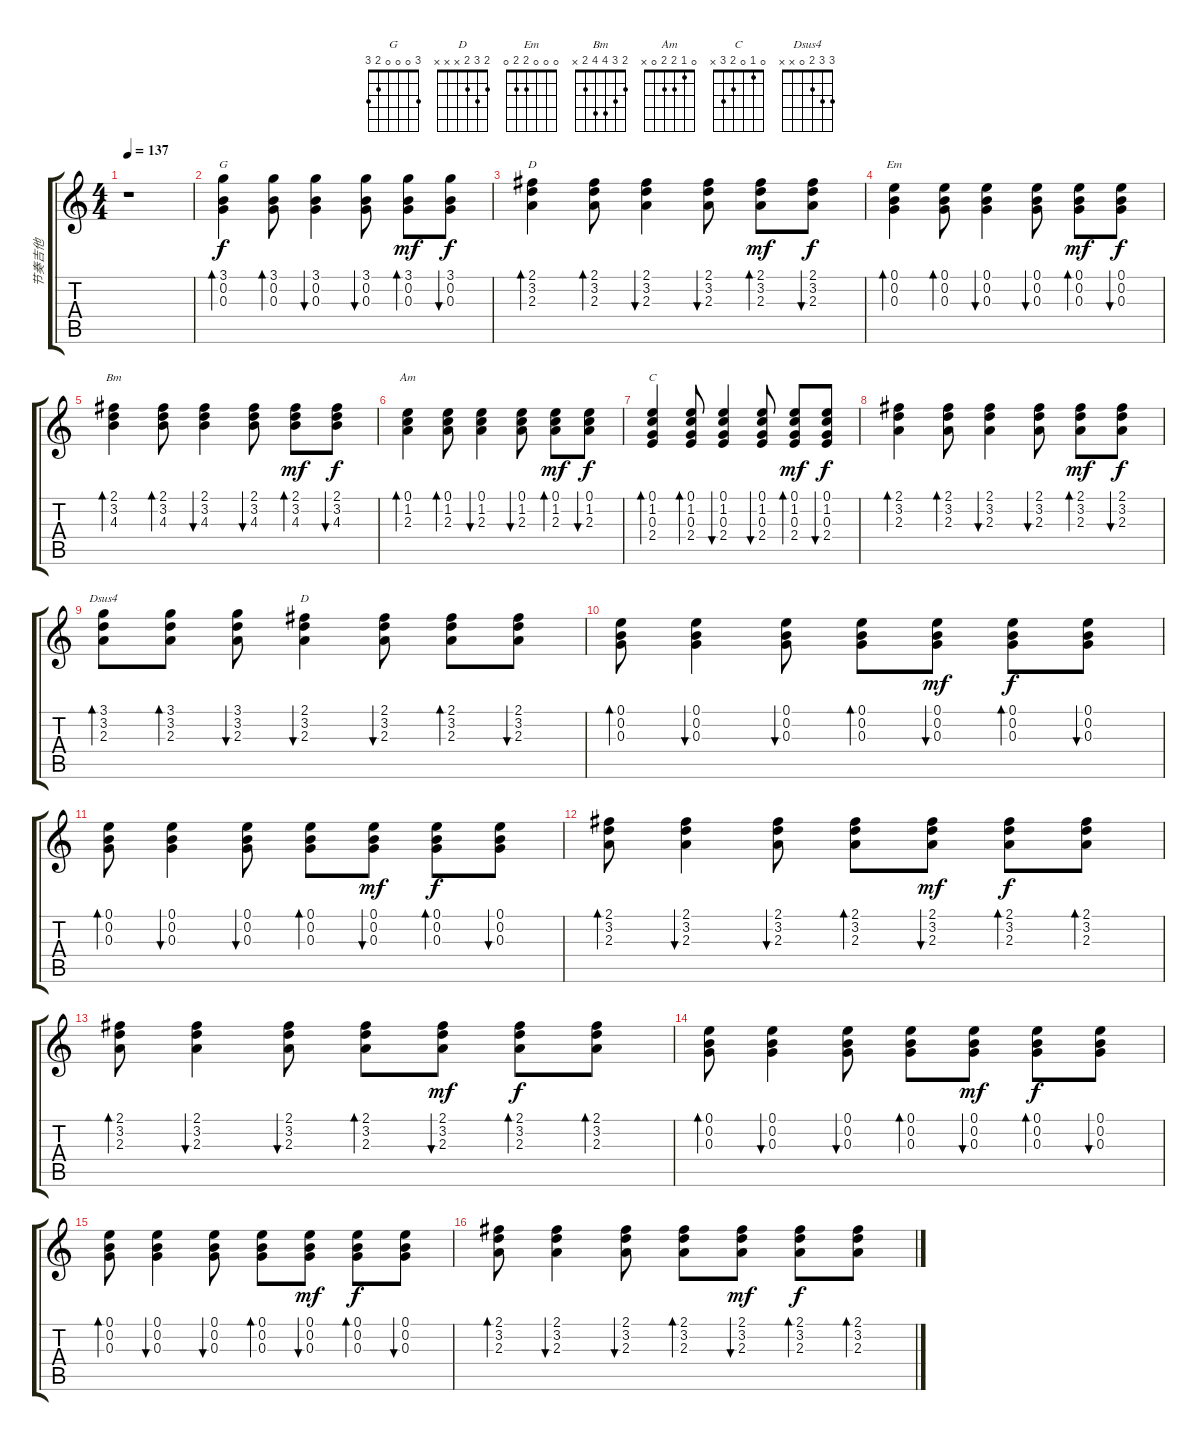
\track ("节奏吉他" "节奏吉他") {instrument acousticguitarsteel}
\staff {score tabs}
\tuning (E4 B3 G3 D3 A2 E2) {hide}
\chord ("G" 3 0 0 0 2 3)
\chord ("D" 2 3 2 0 x x)
\chord ("Em" 0 0 0 2 2 0)
\chord ("Bm" 2 3 4 4 2 x)
\chord ("Am" 0 1 2 2 0 x)
\chord ("C" 0 1 0 2 3 x)
\chord ("Dsus4" 3 3 2 0 x x)
\chord ("D" 2 3 2 x x x)
\ts (4 4)
\tempo 137
\clef g2
\ks c
r.1{dy f} |
(3.1 0.2 0.3).4{bd 60 ch "G"} (3.1 0.2 0.3).8{bd 60} (3.1 0.2 0.3).4{bu 60} (3.1 0.2 0.3).8{bu 60} (3.1 0.2 0.3).8{bd 60 dy mf} (3.1 0.2 0.3).8{bu 60 dy f} |
(2.1 3.2 2.3).4{bd 60 ch "D"} (2.1 3.2 2.3).8{bd 60} (2.1 3.2 2.3).4{bu 60} (2.1 3.2 2.3).8{bu 60} (2.1 3.2 2.3).8{bd 60 dy mf} (2.1 3.2 2.3).8{bu 60 dy f} |
(0.1 0.2 0.3).4{bd 60 ch "Em"} (0.1 0.2 0.3).8{bd 60} (0.1 0.2 0.3).4{bu 60} (0.1 0.2 0.3).8{bu 60} (0.1 0.2 0.3).8{bd 60 dy mf} (0.1 0.2 0.3).8{bu 60 dy f} |
(2.1 3.2 4.3).4{bd 60 ch "Bm"} (2.1 3.2 4.3).8{bd 60} (2.1 3.2 4.3).4{bu 60} (2.1 3.2 4.3).8{bu 60} (2.1 3.2 4.3).8{bd 60 dy mf} (2.1 3.2 4.3).8{bu 60 dy f} |
(0.1 1.2 2.3).4{bd 60 ch "Am"} (0.1 1.2 2.3).8{bd 60} (0.1 1.2 2.3).4{bu 60} (0.1 1.2 2.3).8{bu 60} (0.1 1.2 2.3).8{bd 60 dy mf} (0.1 1.2 2.3).8{bu 60 dy f} |
(0.1 1.2 0.3 2.4).4{bd 60 ch "C"} (0.1 1.2 0.3 2.4).8{bd 60} (0.1 1.2 0.3 2.4).4{bu 60} (0.1 1.2 0.3 2.4).8{bu 60} (0.1 1.2 0.3 2.4).8{bd 60 dy mf} (0.1 1.2 0.3 2.4).8{bu 60 dy f} |
(2.1 3.2 2.3).4{bd 60} (2.1 3.2 2.3).8{bd 60} (2.1 3.2 2.3).4{bu 60} (2.1 3.2 2.3).8{bu 60} (2.1 3.2 2.3).8{bd 60 dy mf} (2.1 3.2 2.3).8{bu 60 dy f} |
(3.1 3.2 2.3).8{bd 60 ch "Dsus4"} (3.1 3.2 2.3).8{bd 60} (3.1 3.2 2.3).8{bu 60} (2.1 3.2 2.3).4{bu 60 ch "D"} (2.1 3.2 2.3).8{bu 60} (2.1 3.2 2.3).8{bd 60} (2.1 3.2 2.3).8{bu 60} |
(0.1 0.2 0.3).8{bd 60} (0.1 0.2 0.3).4{bu 60} (0.1 0.2 0.3).8{bu 60} (0.1 0.2 0.3).8{bd 60} (0.1 0.2 0.3).8{bu 60 dy mf} (0.1 0.2 0.3).8{bd 60 dy f} (0.1 0.2 0.3).8{bu 60} |
(0.1 0.2 0.3).8{bd 60} (0.1 0.2 0.3).4{bu 60} (0.1 0.2 0.3).8{bu 60} (0.1 0.2 0.3).8{bd 60} (0.1 0.2 0.3).8{bu 60 dy mf} (0.1 0.2 0.3).8{bd 60 dy f} (0.1 0.2 0.3).8{bu 60} |
(2.1 3.2 2.3).8{bd 60} (2.1 3.2 2.3).4{bu 60} (2.1 3.2 2.3).8{bu 60} (2.1 3.2 2.3).8{bd 60} (2.1 3.2 2.3).8{bu 60 dy mf} (2.1 3.2 2.3).8{bd 60 dy f} (2.1 3.2 2.3).8{bd 60} |
(2.1 3.2 2.3).8{bd 60} (2.1 3.2 2.3).4{bu 60} (2.1 3.2 2.3).8{bu 60} (2.1 3.2 2.3).8{bd 60} (2.1 3.2 2.3).8{bu 60 dy mf} (2.1 3.2 2.3).8{bd 60 dy f} (2.1 3.2 2.3).8{bd 60} |
(0.1 0.2 0.3).8{bd 60} (0.1 0.2 0.3).4{bu 60} (0.1 0.2 0.3).8{bu 60} (0.1 0.2 0.3).8{bd 60} (0.1 0.2 0.3).8{bu 60 dy mf} (0.1 0.2 0.3).8{bd 60 dy f} (0.1 0.2 0.3).8{bu 60} |
(0.1 0.2 0.3).8{bd 60} (0.1 0.2 0.3).4{bu 60} (0.1 0.2 0.3).8{bu 60} (0.1 0.2 0.3).8{bd 60} (0.1 0.2 0.3).8{bu 60 dy mf} (0.1 0.2 0.3).8{bd 60 dy f} (0.1 0.2 0.3).8{bu 60} |
(2.1 3.2 2.3).8{bd 60} (2.1 3.2 2.3).4{bu 60} (2.1 3.2 2.3).8{bu 60} (2.1 3.2 2.3).8{bd 60} (2.1 3.2 2.3).8{bu 60 dy mf} (2.1 3.2 2.3).8{bd 60 dy f} (2.1 3.2 2.3).8{bd 60}
